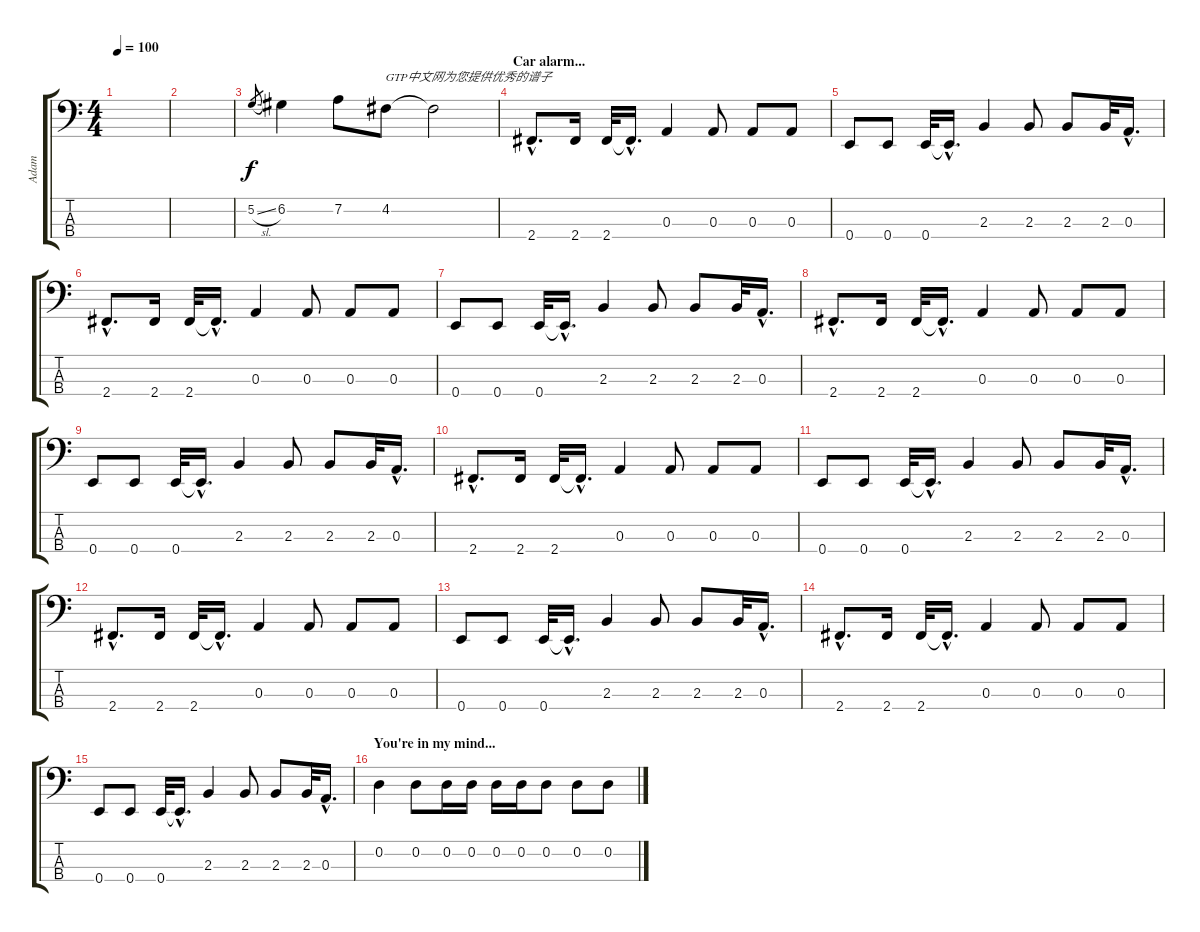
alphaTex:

\track ("Adam" "Adam") {instrument electricbassfinger}
\staff {score tabs}
\tuning (G2 D2 A1 E1) {hide}
\ts (4 4)
\tempo 100
\clef f4
\ks c
|
|
5.2{sl}.8{gr} 6.2.4 7.2.8 4.2.8{txt "GTP中文网为您提供优秀的谱子"} 4.2{t}.2 |
\section ("" "Car alarm...")
2.4{hac}.8{d} 2.4.16 2.4.32 2.4{hac t}.16{d} 0.3.4 0.3.8 0.3.8 0.3.8 |
0.4.8 0.4.8 0.4.32 0.4{hac t}.16{d} 2.3.4 2.3.8 2.3.8 2.3.32 0.3{hac}.16{d} |
2.4{hac}.8{d} 2.4.16 2.4.32 2.4{hac t}.16{d} 0.3.4 0.3.8 0.3.8 0.3.8 |
0.4.8 0.4.8 0.4.32 0.4{hac t}.16{d} 2.3.4 2.3.8 2.3.8 2.3.32 0.3{hac}.16{d} |
2.4{hac}.8{d} 2.4.16 2.4.32 2.4{hac t}.16{d} 0.3.4 0.3.8 0.3.8 0.3.8 |
0.4.8 0.4.8 0.4.32 0.4{hac t}.16{d} 2.3.4 2.3.8 2.3.8 2.3.32 0.3{hac}.16{d} |
2.4{hac}.8{d} 2.4.16 2.4.32 2.4{hac t}.16{d} 0.3.4 0.3.8 0.3.8 0.3.8 |
0.4.8 0.4.8 0.4.32 0.4{hac t}.16{d} 2.3.4 2.3.8 2.3.8 2.3.32 0.3{hac}.16{d} |
2.4{hac}.8{d} 2.4.16 2.4.32 2.4{hac t}.16{d} 0.3.4 0.3.8 0.3.8 0.3.8 |
0.4.8 0.4.8 0.4.32 0.4{hac t}.16{d} 2.3.4 2.3.8 2.3.8 2.3.32 0.3{hac}.16{d} |
2.4{hac}.8{d} 2.4.16 2.4.32 2.4{hac t}.16{d} 0.3.4 0.3.8 0.3.8 0.3.8 |
0.4.8 0.4.8 0.4.32 0.4{hac t}.16{d} 2.3.4 2.3.8 2.3.8 2.3.32 0.3{hac}.16{d} |
\section ("" "You're in my mind...")
0.2.4 0.2.8 0.2.16 0.2.16 0.2.16 0.2.16 0.2.8 0.2.8 0.2.8
